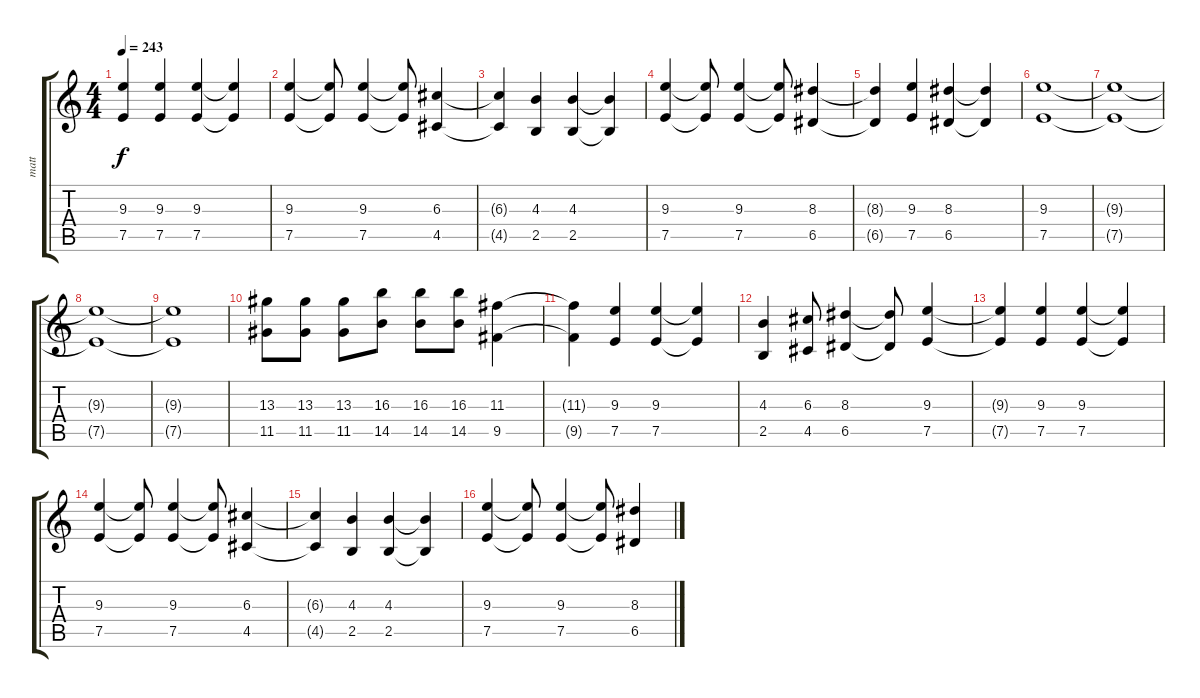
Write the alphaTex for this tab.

\track ("matt" "matt") {instrument distortionguitar}
\staff {score tabs}
\tuning (E4 B3 G3 D3 A2 E2) {hide}
\ts (4 4)
\tempo 243
\clef g2
\ks c
(9.3{t} 7.5{t}).4{dy f} (9.3 7.5).4 (9.3 7.5).4 (9.3{t} 7.5{t}).4 |
(9.3 7.5).4 (9.3{t} 7.5{t}).8 (9.3 7.5).4 (9.3{t} 7.5{t}).8 (6.3 4.5).4 |
(6.3{t} 4.5{t}).4 (4.3 2.5).4 (4.3 2.5).4 (4.3{t} 2.5{t}).4 |
(9.3 7.5).4 (9.3{t} 7.5{t}).8 (9.3 7.5).4 (9.3{t} 7.5{t}).8 (8.3 6.5).4 |
(8.3{t} 6.5{t}).4 (9.3 7.5).4 (8.3 6.5).4 (8.3{t} 6.5{t}).4 |
(9.3 7.5).1 |
(9.3{t} 7.5{t}).1 |
(9.3{t} 7.5{t}).1 |
(9.3{t} 7.5{t}).1 |
(13.3 11.5).8 (13.3 11.5).8 (13.3 11.5).8 (16.3 14.5).8 (16.3 14.5).8 (16.3 14.5).8 (11.3 9.5).4 |
(11.3{t} 9.5{t}).4 (9.3 7.5).4 (9.3 7.5).4 (9.3{t} 7.5{t}).4 |
(4.3 2.5).4 (6.3 4.5).8 (8.3 6.5).4 (8.3{t} 6.5{t}).8 (9.3 7.5).4 |
(9.3{t} 7.5{t}).4 (9.3 7.5).4 (9.3 7.5).4 (9.3{t} 7.5{t}).4 |
(9.3 7.5).4 (9.3{t} 7.5{t}).8 (9.3 7.5).4 (9.3{t} 7.5{t}).8 (6.3 4.5).4 |
(6.3{t} 4.5{t}).4 (4.3 2.5).4 (4.3 2.5).4 (4.3{t} 2.5{t}).4 |
(9.3 7.5).4 (9.3{t} 7.5{t}).8 (9.3 7.5).4 (9.3{t} 7.5{t}).8 (8.3 6.5).4
